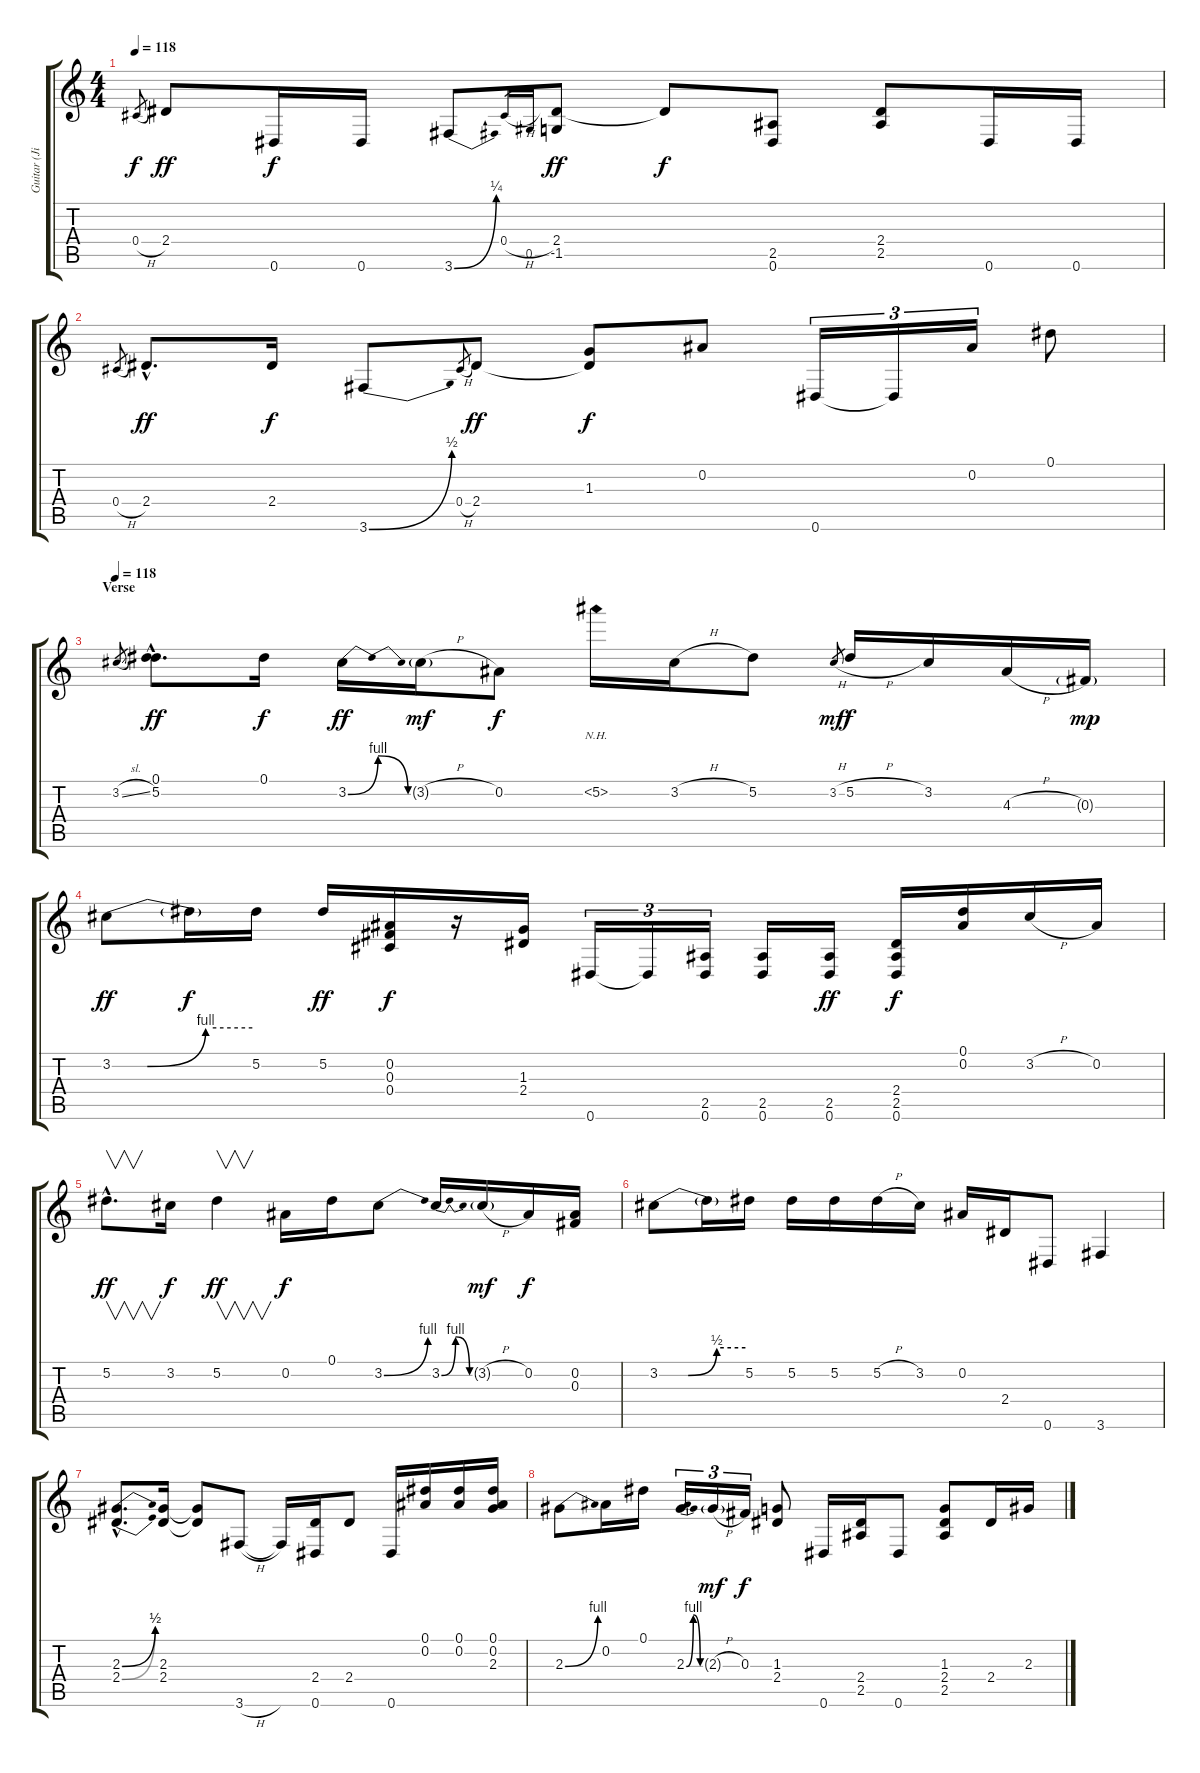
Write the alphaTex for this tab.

\track ("Guitar (Jimi Hendrix)" "Guitar (Ji") {instrument overdrivenguitar}
\staff {score tabs}
\tuning (Eb4 Bb3 Gb3 Db3 Ab2 Eb2) {hide}
\ts (4 4)
\tempo 118
\clef g2
\ks c
0.4{h}.8{gr dy f} 2.4.8{dy ff} 0.6.16{dy f} 0.6.16 3.6{be (bend 0 0 60 1)}.8 0.4{h}.16{gr} 0.5.16{gr} (2.4 -1.5).8{dy ff} 2.4{t}.8{dy f} (2.5 0.6).8 (2.4 2.5).8 0.6.16 0.6.16 |
0.4{h}.8{gr} 2.4{hac}.8{d dy ff} 2.4.16{dy f} 3.6{be (bend 0 0 60 2)}.8 0.4{h}.8{gr} 2.4.8{dy ff} (1.3 2.4{t}).8{dy f} 0.2.8 0.6.16{tu (3 2)} 0.6{t}.16{tu (3 2)} 0.2.16{tu (3 2)} 0.1.8 |
\section ("" "Verse")
\tempo 118
3.2{sl}.8{gr} (0.1{hac} 5.2{hac}).8{d dy ff} 0.1.16{dy f} 3.2{be (bendrelease 0 0 15 4 30 4 60 0)}.16{dy ff} 3.2{h g}.16{dy mf} 0.2.8{dy f} 5.2{nh}.16 3.2{h}.16 5.2.8 3.2{h}.8{gr dy mf} 5.2{h}.16{dy f} 3.2.16 4.3{h}.16 0.3{g}.16{dy mp} |
3.2{be (custom 0 0 15 0 40 4 60 4)}.8{dy ff} 3.2{t}.16{dy f} 5.2.16 5.2.16{dy ff} (0.2 0.3 0.4).16{dy f} r.16 (1.3 2.4).16 0.6.16{tu (3 2)} 0.6{t}.16{tu (3 2)} (2.5 0.6).16{tu (3 2)} (2.5 0.6).16 (2.5 0.6).16{dy ff} (2.4 2.5 0.6).16{dy f} (0.1 0.2).16 3.2{h}.16 0.2.16 |
5.2{hac}.8{v d dy ff} 3.2.16{dy f} 5.2.4{v dy ff} 0.2.16{dy f} 0.1.16 3.2{be (bend 0 0 60 4)}.8 3.2{be (bendrelease 0 0 15 4 30 4 60 0)}.16 3.2{h g}.16{dy mf} 0.2.16{dy f} (0.2 0.3).16 |
3.2{be (custom 0 0 20 0 40 2 60 2)}.8 3.2{t}.16 5.2.16 5.2.16 5.2.16 5.2{h}.16 3.2.16 0.2.16 2.4.16 0.6.8 3.6.4 |
(2.3{be (bend 0 0 60 2) hac} 2.4{be (bend 0 0 60 2) hac}).8{d} (2.3 2.4).16 (2.3{t} 2.4{t}).8 3.6{h}.8 3.6{t}.16 (2.4 0.6).16 2.4.8 0.6.16 (0.1 0.2).16 (0.1 0.2).16 (0.1 0.2 2.3).16 |
2.3{be (bend 0 0 60 4)}.8 0.2.16 0.1.16 2.3{be (bendrelease 0 0 15 4 30 4 60 0)}.16{tu (3 2)} 2.3{h g}.16{tu (3 2) dy mf} 0.3.16{tu (3 2) dy f} (1.3 2.4).8 0.6.16 (2.4 2.5).16 0.6.8 (1.3 2.4 2.5).8 2.4.16 2.3.16
